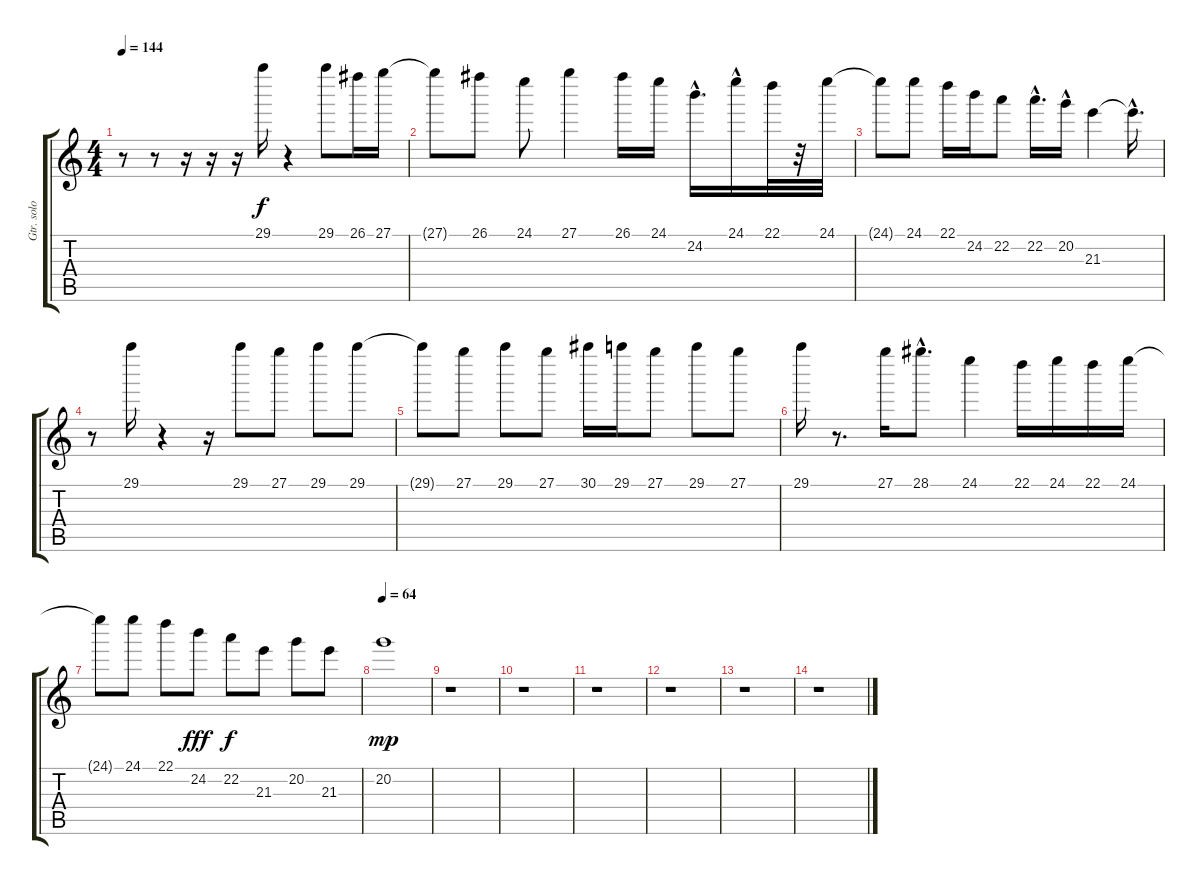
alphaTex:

\track ("Gtr. solo" "Gtr. solo") {instrument overdrivenguitar}
\staff {score tabs}
\tuning (E4 B3 G3 D3 A2 E2) {hide}
\ts (4 4)
\tempo 144
\clef g2
\ks c
r.8{dy f} r.8 r.16 r.16 r.16 29.1.16 r.4 29.1.8 26.1.16 27.1.16 |
27.1{t}.8 26.1.8 24.1.8 27.1.4 26.1.16 24.1.16 24.2{hac}.16{d} 24.1{hac}.16 22.1.32 r.32 24.1.32 |
24.1{t}.8 24.1.8 22.1.16 24.2.16 22.2.8 22.2{hac}.16{d} 20.2{hac}.16 21.3.4 21.3{hac t}.16{d} |
r.8 29.1.16 r.4 r.16 29.1.8 27.1.8 29.1.8 29.1.8 |
29.1{t}.8 27.1.8 29.1.8 27.1.8 30.1.16 29.1.16 27.1.8 29.1.8 27.1.8 |
29.1.16 r.8{d} 27.1.16 28.1{hac}.8{d} 24.1.4 22.1.16 24.1.16 22.1.16 24.1.16 |
24.1{t}.8 24.1.8 22.1.8 24.2.8{dy fff} 22.2.8{dy f} 21.3.8 20.2.8 21.3.8 |
\tempo 64
20.2.1{dy mp} |
r.1 |
r.1 |
r.1 |
r.1 |
r.1 |
r.1
